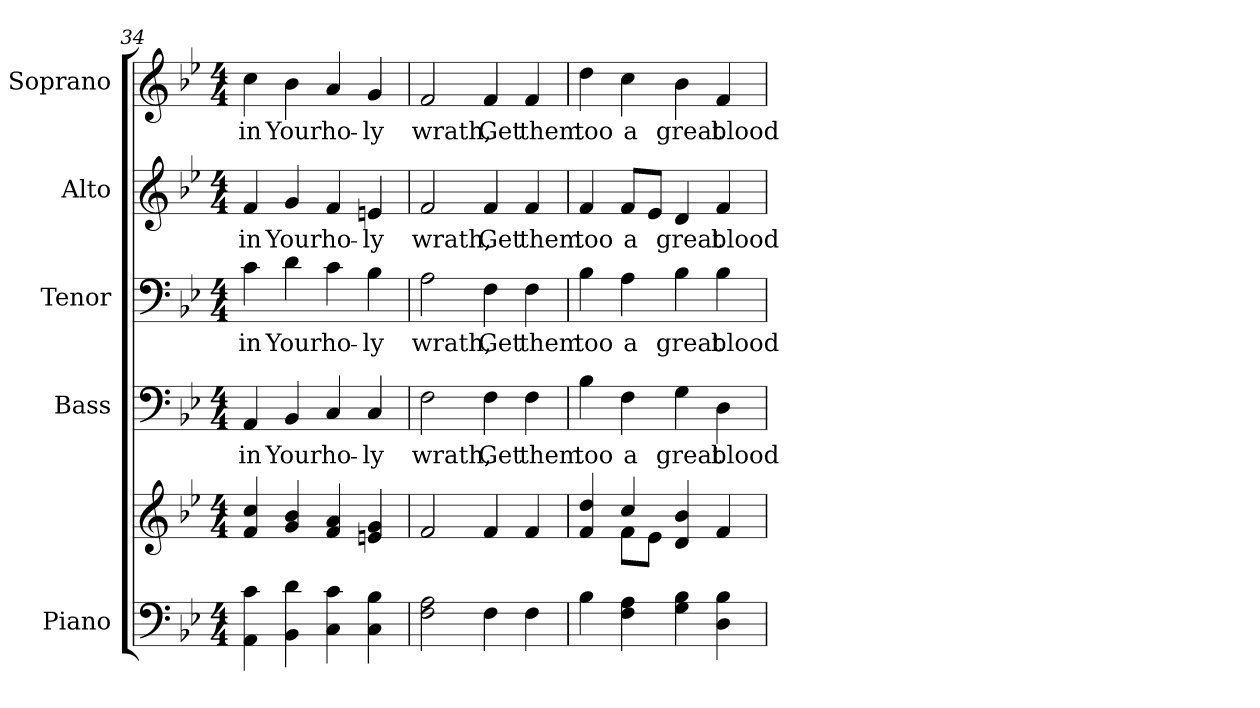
**kern	**kern	**kern	**text	**kern	**text	**kern	**text	**kern	**text
*part5	*part5	*part4	*part4	*part3	*part3	*part2	*part2	*part1	*part1
*staff6	*staff5	*staff4	*staff4	*staff3	*staff3	*staff2	*staff2	*staff1	*staff1
*I"Piano	*	*I"Bass	*	*I"Tenor	*	*I"Alto	*	*I"Soprano	*
*I'Pno.	*	*I'B.	*	*I'T.	*	*I'A.	*	*I'S.	*
*clefF4	*clefG2	*clefF4	*	*clefF4	*	*clefG2	*	*clefG2	*
*k[b-e-]	*k[b-e-]	*k[b-e-]	*	*k[b-e-]	*	*k[b-e-]	*	*k[b-e-]	*
*B-:	*B-:	*B-:	*	*B-:	*	*B-:	*	*B-:	*
*M4/4	*M4/4	*M4/4	*	*M4/4	*	*M4/4	*	*M4/4	*
=34	=34	=34	=34	=34	=34	=34	=34	=34	=34
!	!	!	!LO:LY:b:color=#000000	!	!	!	!	!	!
!	!	!	!	!	!LO:LY:b:color=#000000	!	!	!	!
!	!	!	!	!	!	!	!LO:LY:b:color=#000000	!	!
!	!	!	!	!	!	!	!	!	!LO:LY:b:color=#000000
4AAi\ 4ci	4fi/ 4cci	4AAi/	in	4ci\	in	4fi/	in	4cci\	in
!	!	!	!LO:LY:b:color=#000000	!	!	!	!	!	!
!	!	!	!	!	!LO:LY:b:color=#000000	!	!	!	!
!	!	!	!	!	!	!	!LO:LY:b:color=#000000	!	!
!	!	!	!	!	!	!	!	!	!LO:LY:b:color=#000000
4BB-i\ 4di	4gi/ 4b-i	4BB-i/	Your	4di\	Your	4gi/	Your	4b-i\	Your
!	!	!	!LO:LY:b:color=#000000	!	!	!	!	!	!
!	!	!	!	!	!LO:LY:b:color=#000000	!	!	!	!
!	!	!	!	!	!	!	!LO:LY:b:color=#000000	!	!
!	!	!	!	!	!	!	!	!	!LO:LY:b:color=#000000
4Ci\ 4ci	4fi/ 4ai	4Ci/	ho-	4ci\	ho-	4fi/	ho-	4ai/	ho-
!	!	!	!LO:LY:b:color=#000000	!	!	!	!	!	!
!	!	!	!	!	!LO:LY:b:color=#000000	!	!	!	!
!	!	!	!	!	!	!	!LO:LY:b:color=#000000	!	!
!	!	!	!	!	!	!	!	!	!LO:LY:b:color=#000000
4Ci\ 4B-i	4eni/ 4gi	4Ci/	-ly	4B-i\	-ly	4eni/	-ly	4gi/	-ly
=35	=35	=35	=35	=35	=35	=35	=35	=35	=35
!	!	!	!LO:LY:b:color=#000000	!	!	!	!	!	!
!	!	!	!	!	!LO:LY:b:color=#000000	!	!	!	!
!	!	!	!	!	!	!	!LO:LY:b:color=#000000	!	!
!	!	!	!	!	!	!	!	!	!LO:LY:b:color=#000000
2Fi\ 2Ai	2fi/	2Fi\	wrath,	2Ai\	wrath,	2fi/	wrath,	2fi/	wrath,
!	!	!	!LO:LY:b:color=#000000	!	!	!	!	!	!
!	!	!	!	!	!LO:LY:b:color=#000000	!	!	!	!
!	!	!	!	!	!	!	!LO:LY:b:color=#000000	!	!
!	!	!	!	!	!	!	!	!	!LO:LY:b:color=#000000
4Fi\	4fi/	4Fi\	Get	4Fi\	Get	4fi/	Get	4fi/	Get
!	!	!	!LO:LY:b:color=#000000	!	!	!	!	!	!
!	!	!	!	!	!LO:LY:b:color=#000000	!	!	!	!
!	!	!	!	!	!	!	!LO:LY:b:color=#000000	!	!
!	!	!	!	!	!	!	!	!	!LO:LY:b:color=#000000
4Fi\	4fi/	4Fi\	them	4Fi\	them	4fi/	them	4fi/	them
!!LO:PB:g=z
=36	=36	=36	=36	=36	=36	=36	=36	=36	=36
*	*^	*	*	*	*	*	*	*	*
!	!	!	!	!LO:LY:b:color=#000000	!	!	!	!	!	!
!	!	!	!	!	!	!LO:LY:b:color=#000000	!	!	!	!
!	!	!	!	!	!	!	!	!LO:LY:b:color=#000000	!	!
!	!	!	!	!	!	!	!	!	!	!LO:LY:b:color=#000000
4B-i\	4fi/ 4ddi	4ryy	4B-i\	too	4B-i\	too	4fi/	too	4ddi\	too
!	!	!	!	!LO:LY:b:color=#000000	!	!	!	!	!	!
!	!	!	!	!	!	!LO:LY:b:color=#000000	!	!	!	!
!	!	!	!	!	!	!	!	!LO:LY:b:color=#000000	!	!
!	!	!	!	!	!	!	!	!	!	!LO:LY:b:color=#000000
4Fi\ 4Ai	4cci/	8fi\L	4Fi\	a	4Ai\	a	8fi/L	a	4cci\	a
.	.	8e-i\J	.	.	.	.	8e-i/J	.	.	.
!	!	!	!	!LO:LY:b:color=#000000	!	!	!	!	!	!
!	!	!	!	!	!	!LO:LY:b:color=#000000	!	!	!	!
!	!	!	!	!	!	!	!	!LO:LY:b:color=#000000	!	!
!	!	!	!	!	!	!	!	!	!	!LO:LY:b:color=#000000
4Gi\ 4B-i	4di/ 4b-i	2ryy	4Gi\	great	4B-i\	great	4di/	great	4b-i\	great
!	!	!	!	!LO:LY:b:color=#000000	!	!	!	!	!	!
!	!	!	!	!	!	!LO:LY:b:color=#000000	!	!	!	!
!	!	!	!	!	!	!	!	!LO:LY:b:color=#000000	!	!
!	!	!	!	!	!	!	!	!	!	!LO:LY:b:color=#000000
4Di\ 4B-i	4fi/	.	4Di\	blood-	4B-i\	blood-	4fi/	blood-	4fi/	blood-
*	*v	*v	*	*	*	*	*	*	*	*
=	=	=	=	=	=	=	=	=	=
*-	*-	*-	*-	*-	*-	*-	*-	*-	*-
